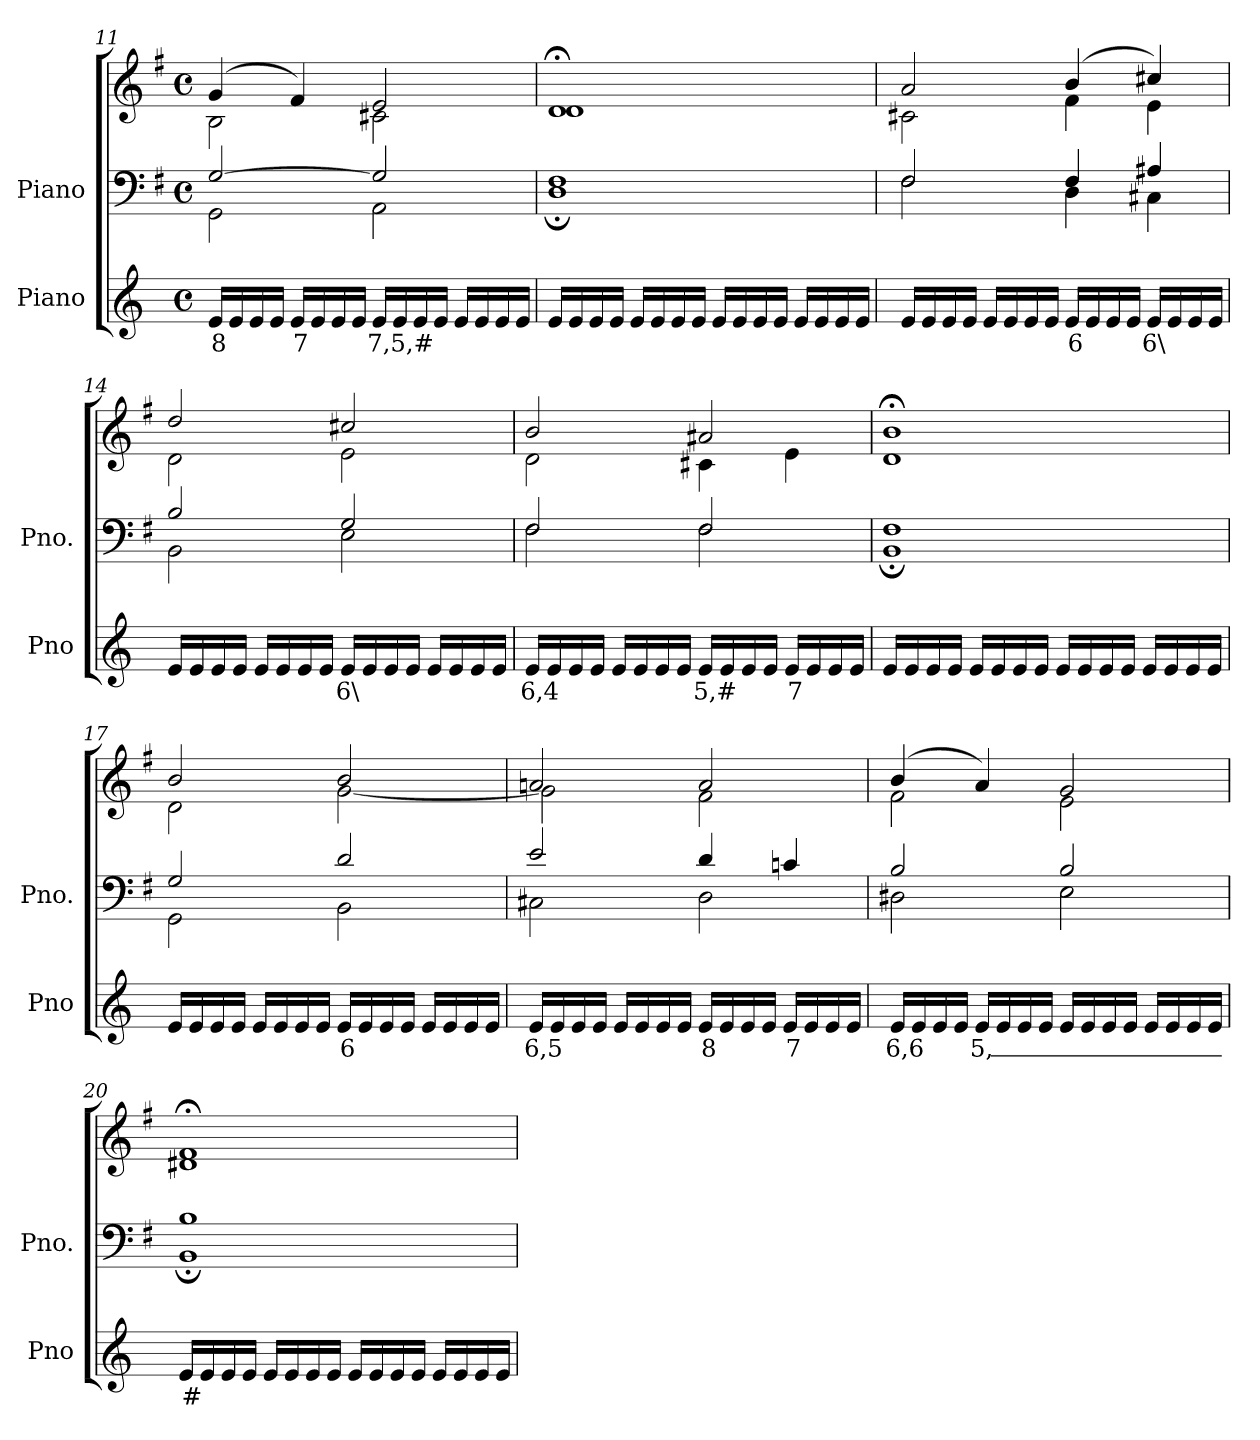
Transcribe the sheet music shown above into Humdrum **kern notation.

**kern	**text	**kern	**kern
*part2	*part2	*part1	*part1
*staff3	*staff3	*staff2	*staff1
*I"Piano	*	*I"Piano	*
*I'Pno	*	*I'Pno.	*
*clefG2	*	*clefF4	*clefG2
*k[]	*	*k[f#]	*k[f#]
*M4/4	*	*M4/4	*M4/4
*met(c)	*	*met(c)	*met(c)
=11	=11	=11	=11
!	!LO:LY:b	!	!
*	*	*^	*^
16e/LL	8	[2G/	2GG\	(>4g/	2B\
16e/	.	.	.	.	.
16e/	.	.	.	.	.
16e/JJ	.	.	.	.	.
!	!LO:LY:b	!	!	!	!
16e/LL	7	.	.	4f#/)	.
16e/	.	.	.	.	.
16e/	.	.	.	.	.
16e/JJ	.	.	.	.	.
!	!LO:LY:b	!	!	!	!
16e/LL	7,5,#	2G/]	2AA\	2e/	2c#X\
16e/	.	.	.	.	.
16e/	.	.	.	.	.
16e/JJ	.	.	.	.	.
16e/LL	.	.	.	.	.
16e/	.	.	.	.	.
16e/	.	.	.	.	.
16e/JJ	.	.	.	.	.
=12	=12	=12	=12	=12	=12
16e/LL	.	1F#	1D;	1d;<	1d
16e/	.	.	.	.	.
16e/	.	.	.	.	.
16e/JJ	.	.	.	.	.
16e/LL	.	.	.	.	.
16e/	.	.	.	.	.
16e/	.	.	.	.	.
16e/JJ	.	.	.	.	.
16e/LL	.	.	.	.	.
16e/	.	.	.	.	.
16e/	.	.	.	.	.
16e/JJ	.	.	.	.	.
16e/LL	.	.	.	.	.
16e/	.	.	.	.	.
16e/	.	.	.	.	.
16e/JJ	.	.	.	.	.
=13	=13	=13	=13	=13	=13
16e/LL	.	2F#/	2F#\	2a/	2c#X\
16e/	.	.	.	.	.
16e/	.	.	.	.	.
16e/JJ	.	.	.	.	.
16e/LL	.	.	.	.	.
16e/	.	.	.	.	.
16e/	.	.	.	.	.
16e/JJ	.	.	.	.	.
!	!LO:LY:b	!	!	!	!
16e/LL	6	4F#/	4D\	(>4b/	4f#\
16e/	.	.	.	.	.
16e/	.	.	.	.	.
16e/JJ	.	.	.	.	.
!	!LO:LY:b	!	!	!	!
16e/LL	6\	4A#X/	4C#X\	4cc#X/)	4e\
16e/	.	.	.	.	.
16e/	.	.	.	.	.
16e/JJ	.	.	.	.	.
=14	=14	=14	=14	=14	=14
16e/LL	.	2B/	2BB\	2dd/	2d\
16e/	.	.	.	.	.
16e/	.	.	.	.	.
16e/JJ	.	.	.	.	.
16e/LL	.	.	.	.	.
16e/	.	.	.	.	.
16e/	.	.	.	.	.
16e/JJ	.	.	.	.	.
!	!LO:LY:b	!	!	!	!
16e/LL	6\	2G/	2E\	2cc#X/	2e\
16e/	.	.	.	.	.
16e/	.	.	.	.	.
16e/JJ	.	.	.	.	.
16e/LL	.	.	.	.	.
16e/	.	.	.	.	.
16e/	.	.	.	.	.
16e/JJ	.	.	.	.	.
=15	=15	=15	=15	=15	=15
!	!LO:LY:b	!	!	!	!
16e/LL	6,4	2F#/	2F#\	2b/	2d\
16e/	.	.	.	.	.
16e/	.	.	.	.	.
16e/JJ	.	.	.	.	.
16e/LL	.	.	.	.	.
16e/	.	.	.	.	.
16e/	.	.	.	.	.
16e/JJ	.	.	.	.	.
!	!LO:LY:b	!	!	!	!
16e/LL	5,#	2F#/	2F#\	2a#X/	4c#X\
16e/	.	.	.	.	.
16e/	.	.	.	.	.
16e/JJ	.	.	.	.	.
!	!LO:LY:b	!	!	!	!
16e/LL	7	.	.	.	4e\
16e/	.	.	.	.	.
16e/	.	.	.	.	.
16e/JJ	.	.	.	.	.
=16	=16	=16	=16	=16	=16
16e/LL	.	1F#	1BB;	1b;<	1d
16e/	.	.	.	.	.
16e/	.	.	.	.	.
16e/JJ	.	.	.	.	.
16e/LL	.	.	.	.	.
16e/	.	.	.	.	.
16e/	.	.	.	.	.
16e/JJ	.	.	.	.	.
16e/LL	.	.	.	.	.
16e/	.	.	.	.	.
16e/	.	.	.	.	.
16e/JJ	.	.	.	.	.
16e/LL	.	.	.	.	.
16e/	.	.	.	.	.
16e/	.	.	.	.	.
16e/JJ	.	.	.	.	.
=17	=17	=17	=17	=17	=17
16e/LL	.	2G/	2GG\	2b/	2d\
16e/	.	.	.	.	.
16e/	.	.	.	.	.
16e/JJ	.	.	.	.	.
16e/LL	.	.	.	.	.
16e/	.	.	.	.	.
16e/	.	.	.	.	.
16e/JJ	.	.	.	.	.
!	!LO:LY:b	!	!	!	!
16e/LL	6	2d/	2BB\	2b/	[2g\
16e/	.	.	.	.	.
16e/	.	.	.	.	.
16e/JJ	.	.	.	.	.
16e/LL	.	.	.	.	.
16e/	.	.	.	.	.
16e/	.	.	.	.	.
16e/JJ	.	.	.	.	.
=18	=18	=18	=18	=18	=18
!	!LO:LY:b	!	!	!	!
16e/LL	6,5	2e/	2C#X\	2an/	2g\]
16e/	.	.	.	.	.
16e/	.	.	.	.	.
16e/JJ	.	.	.	.	.
16e/LL	.	.	.	.	.
16e/	.	.	.	.	.
16e/	.	.	.	.	.
16e/JJ	.	.	.	.	.
!	!LO:LY:b	!	!	!	!
16e/LL	8	4d/	2D\	2a/	2f#\
16e/	.	.	.	.	.
16e/	.	.	.	.	.
16e/JJ	.	.	.	.	.
!	!LO:LY:b	!	!	!	!
16e/LL	7	4cn/	.	.	.
16e/	.	.	.	.	.
16e/	.	.	.	.	.
16e/JJ	.	.	.	.	.
=19	=19	=19	=19	=19	=19
!	!LO:LY:b	!	!	!	!
16e/LL	6,6	2B/	2D#X\	(>4b/	2f#\
16e/	.	.	.	.	.
16e/	.	.	.	.	.
16e/JJ	.	.	.	.	.
!	!LO:LY:b	!	!	!	!
16e/LL	5,_	.	.	4a/)	.
16e/	.	.	.	.	.
16e/	.	.	.	.	.
16e/JJ	.	.	.	.	.
16e/LL	.	2B/	2E\	2g/	2e\
16e/	.	.	.	.	.
16e/	.	.	.	.	.
16e/JJ	.	.	.	.	.
16e/LL	.	.	.	.	.
16e/	.	.	.	.	.
16e/	.	.	.	.	.
16e/JJ	.	.	.	.	.
=20	=20	=20	=20	=20	=20
!	!LO:LY:b	!	!	!	!
16e/LL	#	1B	1BB;	1f#;<	1d#X
16e/	.	.	.	.	.
16e/	.	.	.	.	.
16e/JJ	.	.	.	.	.
16e/LL	.	.	.	.	.
16e/	.	.	.	.	.
16e/	.	.	.	.	.
16e/JJ	.	.	.	.	.
16e/LL	.	.	.	.	.
16e/	.	.	.	.	.
16e/	.	.	.	.	.
16e/JJ	.	.	.	.	.
16e/LL	.	.	.	.	.
16e/	.	.	.	.	.
16e/	.	.	.	.	.
16e/JJ	.	.	.	.	.
*	*	*v	*v	*	*
*	*	*	*v	*v
=	=	=	=
*-	*-	*-	*-
